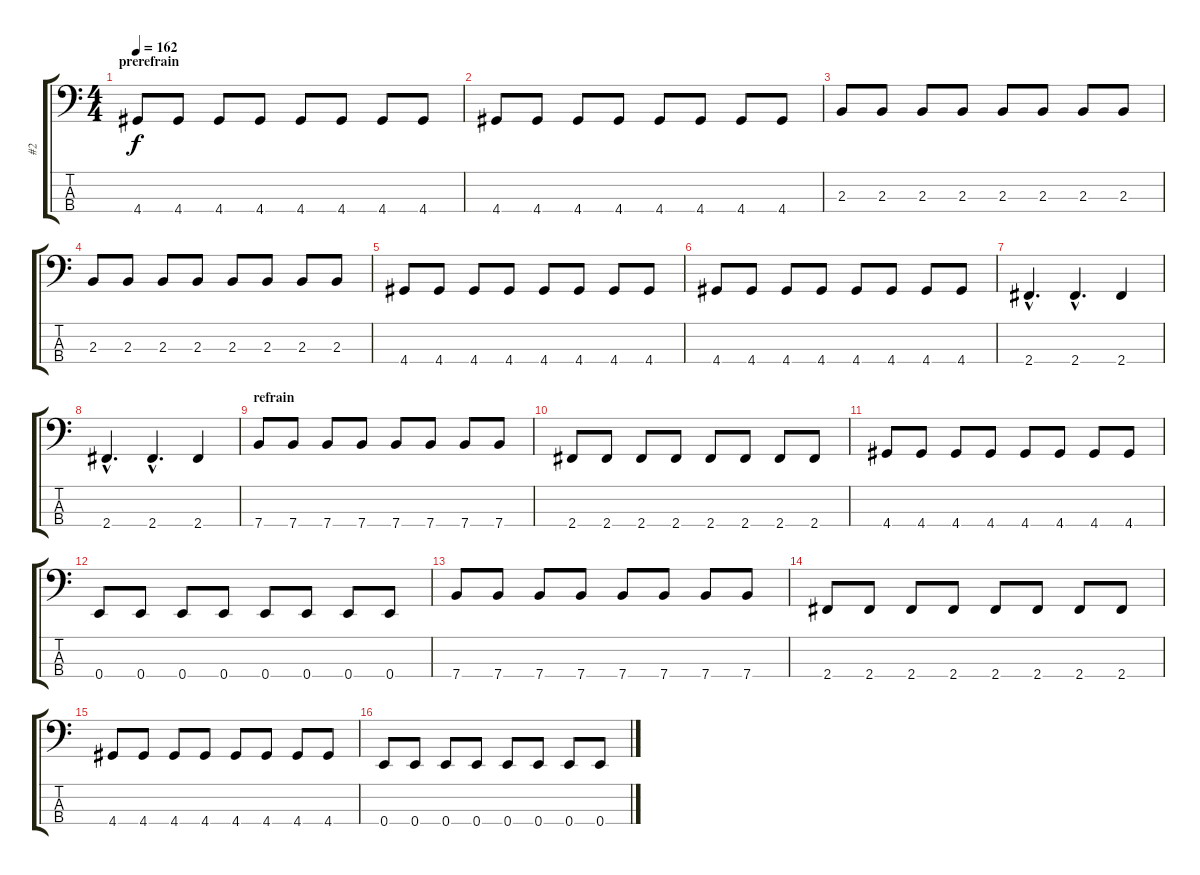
\track ("#2" "#2") {instrument electricbasspick}
\staff {score tabs}
\tuning (G2 D2 A1 E1) {hide}
\ts (4 4)
\section ("" "prerefrain")
\tempo 162
\clef f4
\ks c
4.4.8{dy f} 4.4.8 4.4.8 4.4.8 4.4.8 4.4.8 4.4.8 4.4.8 |
4.4.8 4.4.8 4.4.8 4.4.8 4.4.8 4.4.8 4.4.8 4.4.8 |
2.3.8 2.3.8 2.3.8 2.3.8 2.3.8 2.3.8 2.3.8 2.3.8 |
2.3.8 2.3.8 2.3.8 2.3.8 2.3.8 2.3.8 2.3.8 2.3.8 |
4.4.8 4.4.8 4.4.8 4.4.8 4.4.8 4.4.8 4.4.8 4.4.8 |
4.4.8 4.4.8 4.4.8 4.4.8 4.4.8 4.4.8 4.4.8 4.4.8 |
2.4{hac}.4{d} 2.4{hac}.4{d} 2.4.4 |
2.4{hac}.4{d} 2.4{hac}.4{d} 2.4.4 |
\section ("" "refrain")
7.4.8 7.4.8 7.4.8 7.4.8 7.4.8 7.4.8 7.4.8 7.4.8 |
2.4.8 2.4.8 2.4.8 2.4.8 2.4.8 2.4.8 2.4.8 2.4.8 |
4.4.8 4.4.8 4.4.8 4.4.8 4.4.8 4.4.8 4.4.8 4.4.8 |
0.4.8 0.4.8 0.4.8 0.4.8 0.4.8 0.4.8 0.4.8 0.4.8 |
7.4.8 7.4.8 7.4.8 7.4.8 7.4.8 7.4.8 7.4.8 7.4.8 |
2.4.8 2.4.8 2.4.8 2.4.8 2.4.8 2.4.8 2.4.8 2.4.8 |
4.4.8 4.4.8 4.4.8 4.4.8 4.4.8 4.4.8 4.4.8 4.4.8 |
0.4.8 0.4.8 0.4.8 0.4.8 0.4.8 0.4.8 0.4.8 0.4.8
